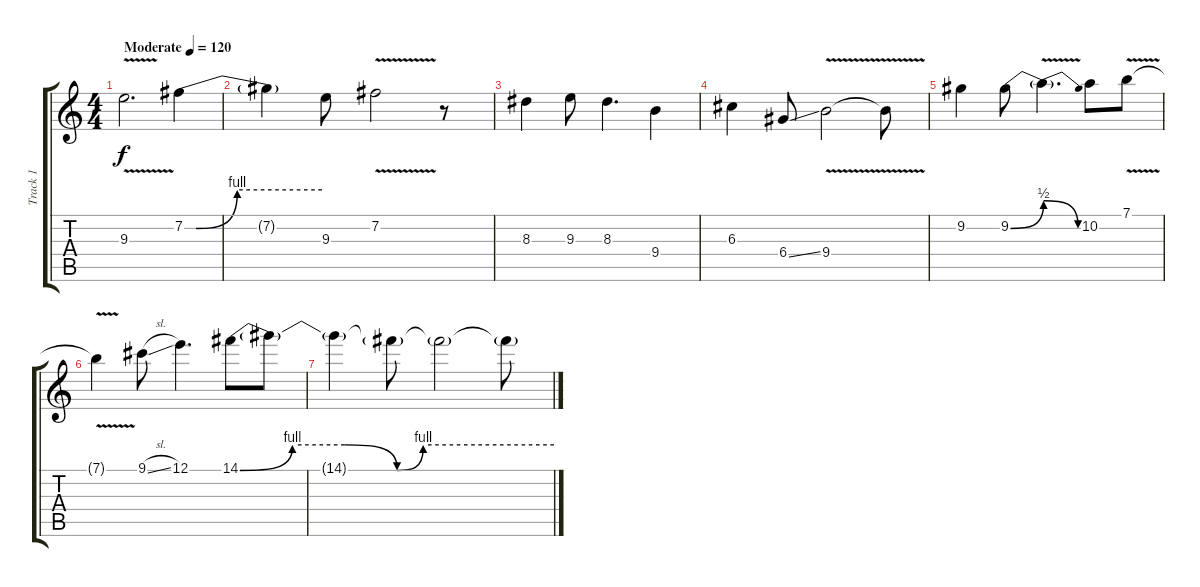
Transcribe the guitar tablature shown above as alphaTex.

\track ("Track 1" "Track 1") {instrument distortionguitar}
\staff {score tabs}
\tuning (E4 B3 G3 D3 A2 E2) {hide}
\ts (4 4)
\tempo (120 "Moderate")
\clef g2
\ks c
9.3{v}.2{d dy f instrument distortionguitar} 7.2{be (custom 0 0 5 0 23 4 60 4)}.4 |
7.2{t}.4 9.3.8 7.2{v}.2 r.8 |
8.3.4 9.3.8 8.3.4{d} 9.4.4 |
6.3.4 6.4{ss}.8 9.4{v}.2 9.4{t}.8 |
9.2.4 9.2{be (bend 0 0 60 2)}.8 9.2{be (release 0 2 60 0) v t}.4{d} 10.2.8 7.1{v}.8 |
7.1{t}.4 9.1{sl}.8 12.1.4{d} 14.1{be (custom 0 0 10 4 20 4 30 0 35 4 60 4)}.8 14.1{t}.8 |
14.1{t}.4 14.1{t}.8 14.1{t}.2 14.1{t}.8
